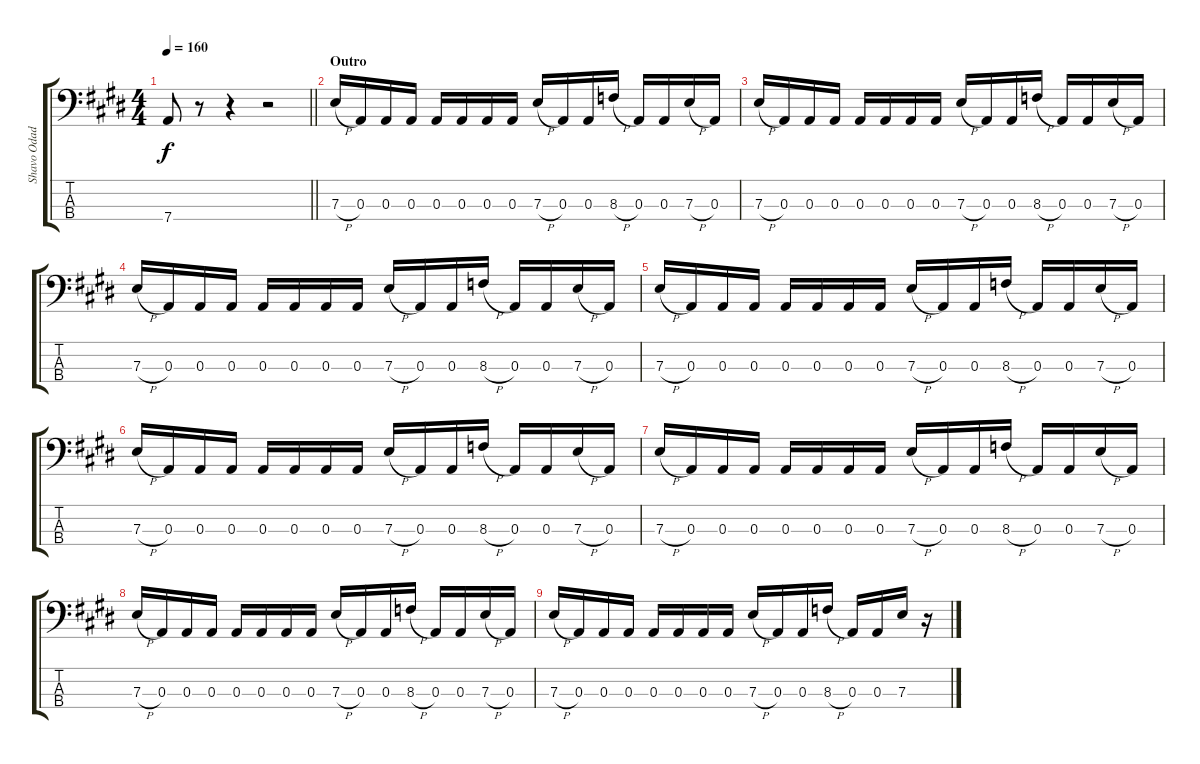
\track ("Shavo Odadjian [Bass Guitar]" "Shavo Odad") {instrument electricbassfinger}
\staff {score tabs}
\tuning (G2 D2 A1 D1) {hide}
\ts (4 4)
\tempo 160
\clef f4
\barLineRight lightlight
\ks c#minor
7.4.8{dy f} r.8 r.4 r.2 |
\section ("" "Outro")
7.3{h}.16 0.3.16 0.3.16 0.3.16 0.3.16 0.3.16 0.3.16 0.3.16 7.3{h}.16 0.3.16 0.3.16 8.3{h}.16 0.3.16 0.3.16 7.3{h}.16 0.3.16 |
7.3{h}.16 0.3.16 0.3.16 0.3.16 0.3.16 0.3.16 0.3.16 0.3.16 7.3{h}.16 0.3.16 0.3.16 8.3{h}.16 0.3.16 0.3.16 7.3{h}.16 0.3.16 |
7.3{h}.16 0.3.16 0.3.16 0.3.16 0.3.16 0.3.16 0.3.16 0.3.16 7.3{h}.16 0.3.16 0.3.16 8.3{h}.16 0.3.16 0.3.16 7.3{h}.16 0.3.16 |
7.3{h}.16 0.3.16 0.3.16 0.3.16 0.3.16 0.3.16 0.3.16 0.3.16 7.3{h}.16 0.3.16 0.3.16 8.3{h}.16 0.3.16 0.3.16 7.3{h}.16 0.3.16 |
7.3{h}.16 0.3.16 0.3.16 0.3.16 0.3.16 0.3.16 0.3.16 0.3.16 7.3{h}.16 0.3.16 0.3.16 8.3{h}.16 0.3.16 0.3.16 7.3{h}.16 0.3.16 |
7.3{h}.16 0.3.16 0.3.16 0.3.16 0.3.16 0.3.16 0.3.16 0.3.16 7.3{h}.16 0.3.16 0.3.16 8.3{h}.16 0.3.16 0.3.16 7.3{h}.16 0.3.16 |
7.3{h}.16 0.3.16 0.3.16 0.3.16 0.3.16 0.3.16 0.3.16 0.3.16 7.3{h}.16 0.3.16 0.3.16 8.3{h}.16 0.3.16 0.3.16 7.3{h}.16 0.3.16 |
7.3{h}.16 0.3.16 0.3.16 0.3.16 0.3.16 0.3.16 0.3.16 0.3.16 7.3{h}.16 0.3.16 0.3.16 8.3{h}.16 0.3.16 0.3.16 7.3.16 r.16
